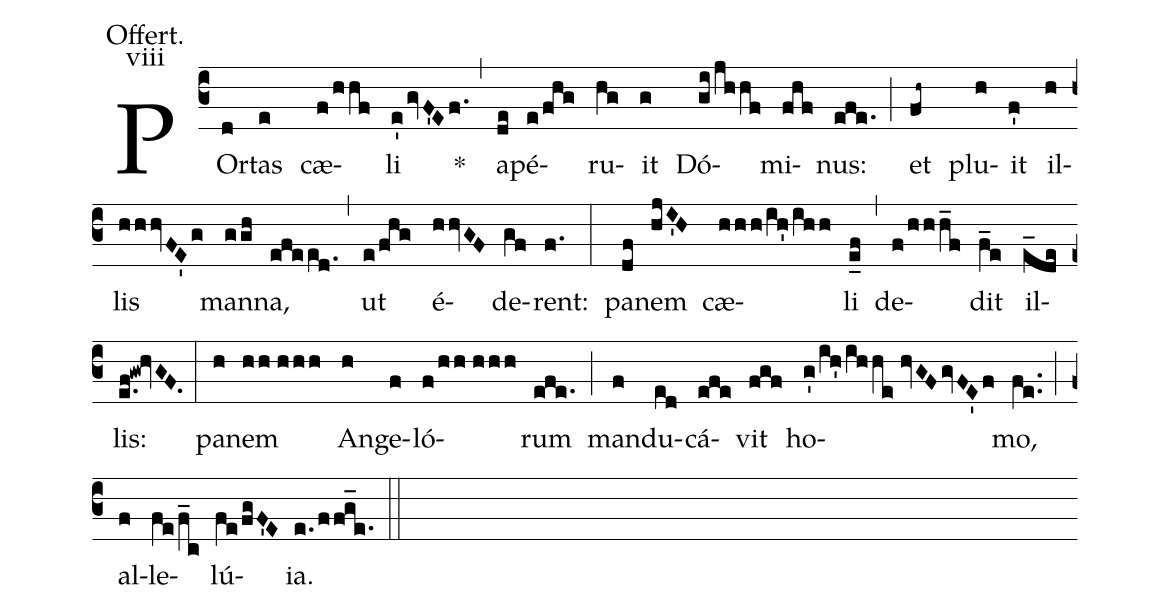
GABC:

office-part: Offertorium;
mode: 8;
annotation: Offert.;
annotation: viii;
%%
(c3) POr(d)tas(e) cæ(f/hhf)li(e'/gvF'Ef.) *(,) a(de)pé(e/fhg)ru(hg)it(g) Dó(gi/jhhf)mi(fhf)nus:(efe.) (;) et(fh~) plu(h)it(f') il(h)lis(hhhvFE'g) man(ggh)na,(efeed.) (,) ut(e/fhg) é(hhvGF)de(gf)rent:(f.) (:) pa(df)nem(hjI'H) cæ(hhh/ih'/ihh)li(e_f) (,) de(f/hhh_f)dit(f_e) il(e_de)lis:(e.f!gw!hvGF.) (:) pa(h)nem(hh//hhh) An(h)ge(f)ló(f/hh//hhh)rum(efe.) (;) man(f)du(ed)cá(efe)vit(fgf) ho(g'/ih'/ihhe//hvGFgvFE'f)mo,(fe..) (;) al(f)le(fe/f_c)lú(fe/fgF'E)ia.(e./ffg_e.) (::)
